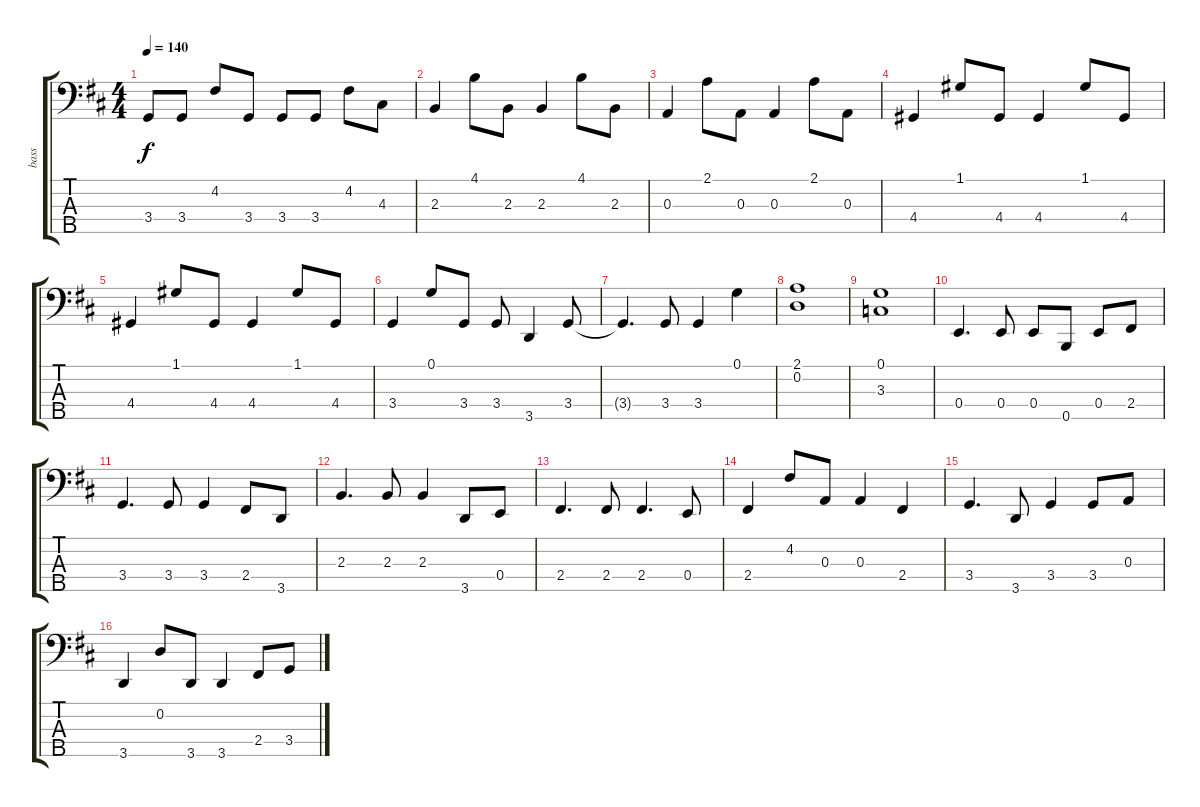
\track ("bass" "bass") {instrument electricbassfinger}
\staff {score tabs}
\tuning (G2 D2 A1 E1 B0) {hide}
\ts (4 4)
\tempo 140
\clef f4
\ks d
3.4.8{dy f} 3.4.8 4.2.8 3.4.8 3.4.8 3.4.8 4.2.8 4.3.8 |
2.3.4 4.1.8 2.3.8 2.3.4 4.1.8 2.3.8 |
0.3.4 2.1.8 0.3.8 0.3.4 2.1.8 0.3.8 |
4.4.4 1.1.8 4.4.8 4.4.4 1.1.8 4.4.8 |
4.4.4 1.1.8 4.4.8 4.4.4 1.1.8 4.4.8 |
3.4.4 0.1.8 3.4.8 3.4.8 3.5.4 3.4.8 |
3.4{t}.4{d} 3.4.8 3.4.4 0.1.4 |
(2.1 0.2).1 |
(0.1 3.3).1 |
0.4.4{d} 0.4.8 0.4.8 0.5.8 0.4.8 2.4.8 |
3.4.4{d} 3.4.8 3.4.4 2.4.8 3.5.8 |
2.3.4{d} 2.3.8 2.3.4 3.5.8 0.4.8 |
2.4.4{d} 2.4.8 2.4.4{d} 0.4.8 |
2.4.4 4.2.8 0.3.8 0.3.4 2.4.4 |
3.4.4{d} 3.5.8 3.4.4 3.4.8 0.3.8 |
3.5.4 0.2.8 3.5.8 3.5.4 2.4.8 3.4.8
